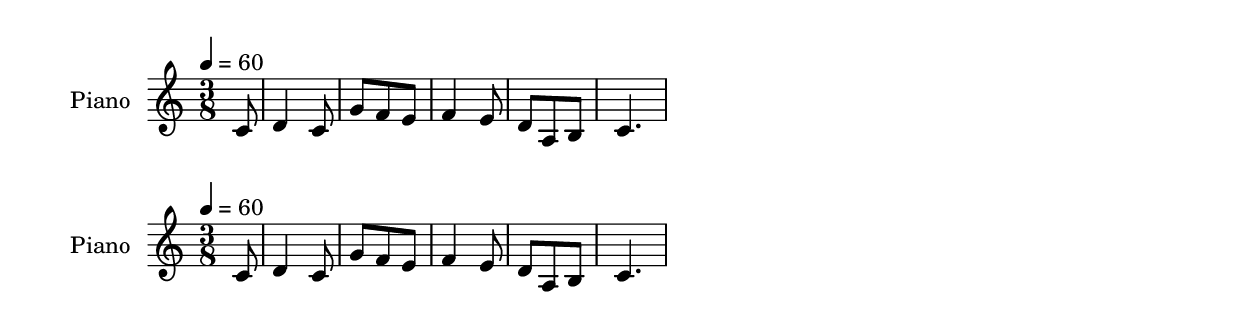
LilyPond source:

\version "2.18.2"

%%%%%%%%%%
% ITEM A %
%%%%%%%%%%

% Inserir nome do instrumento

instrumentoNomeItemA = \set Staff.instrumentName ="Piano"

% inserir andamento

andamentoItemA = \tempo  4 = 60

% inserir fórmula de compasso

compassoItemA = \time 3/8

% Inserir item A (renomear variável para o nome do exemplo)

musicaItemA = \relative c' { 
  \partial 8 c8 |
  d4 c8 |
  g'8 f e |
  f4 e8 |
  d8 a b |
  c4.
}



%%%%%%%%%%
% ITEM B %
%%%%%%%%%%

% Inserir nome do instrumento

instrumentoNomeItemB = \instrumentoNomeItemA

% inserir andamento

andamentoItemB = \andamentoItemA

% inserir fórmula de compasso

compassoItemB = \compassoItemA

% Inserir item B

musicaItemB = \musicaItemA

% Configurações para silêncio entre exemplos

%{
silencio = \relative c' {  
    \stopStaff
    \once \override Staff.TimeSignature.stencil = ##f
    \time 4/4
    \once \override Rest.stencil = #ly:text-interface::print
    \once \override Rest.text = #(markup "(2s)" )
    f1\rest
    \startStaff
}
%}

\score {
\new Staff <<
  \instrumentoNomeItemA
  \andamentoItemA
  \compassoItemA
  \new Voice { 
    \musicaItemA
  }
>>
}

\score {
\new Staff <<
  \instrumentoNomeItemB
  \andamentoItemB
  \compassoItemB
  \new Voice { 
    \musicaItemB
  }
>>
}